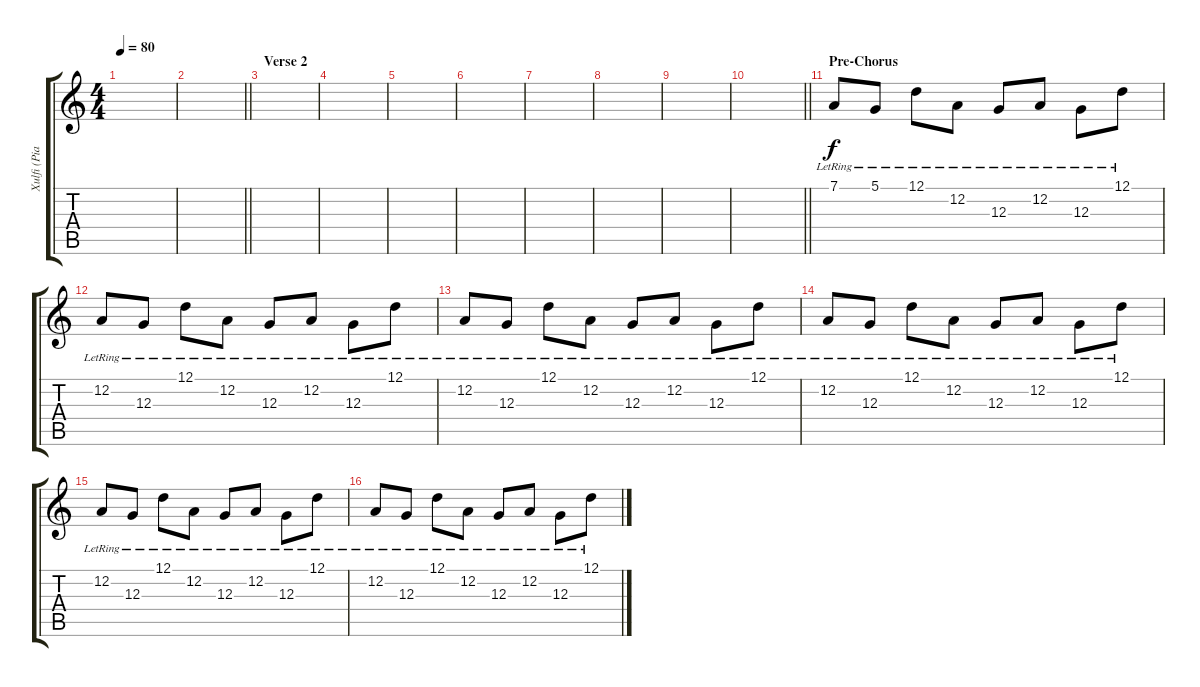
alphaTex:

\track ("Xulfi (Piano Treble)" "Xulfi (Pia") {instrument acousticgrandpiano}
\staff {score tabs}
\tuning (D4 A3 G3 D3 A2 D2) {hide}
\ts (4 4)
\tempo 80
\clef g2
\ks c
|
\barLineRight lightlight
|
\section ("" "Verse 2")
|
|
|
|
|
|
|
\barLineRight lightlight
|
\section ("" "Pre-Chorus")
7.1{lr}.8{dy f} 5.1{lr}.8 12.1{lr}.8 12.2{lr}.8 12.3{lr}.8 12.2{lr}.8 12.3{lr}.8 12.1{lr}.8 |
12.2{lr}.8 12.3{lr}.8 12.1{lr}.8 12.2{lr}.8 12.3{lr}.8 12.2{lr}.8 12.3{lr}.8 12.1{lr}.8 |
12.2{lr}.8 12.3{lr}.8 12.1{lr}.8 12.2{lr}.8 12.3{lr}.8 12.2{lr}.8 12.3{lr}.8 12.1{lr}.8 |
12.2{lr}.8 12.3{lr}.8 12.1{lr}.8 12.2{lr}.8 12.3{lr}.8 12.2{lr}.8 12.3{lr}.8 12.1{lr}.8 |
12.2{lr}.8 12.3{lr}.8 12.1{lr}.8 12.2{lr}.8 12.3{lr}.8 12.2{lr}.8 12.3{lr}.8 12.1{lr}.8 |
12.2{lr}.8 12.3{lr}.8 12.1{lr}.8 12.2{lr}.8 12.3{lr}.8 12.2{lr}.8 12.3{lr}.8 12.1{lr}.8
